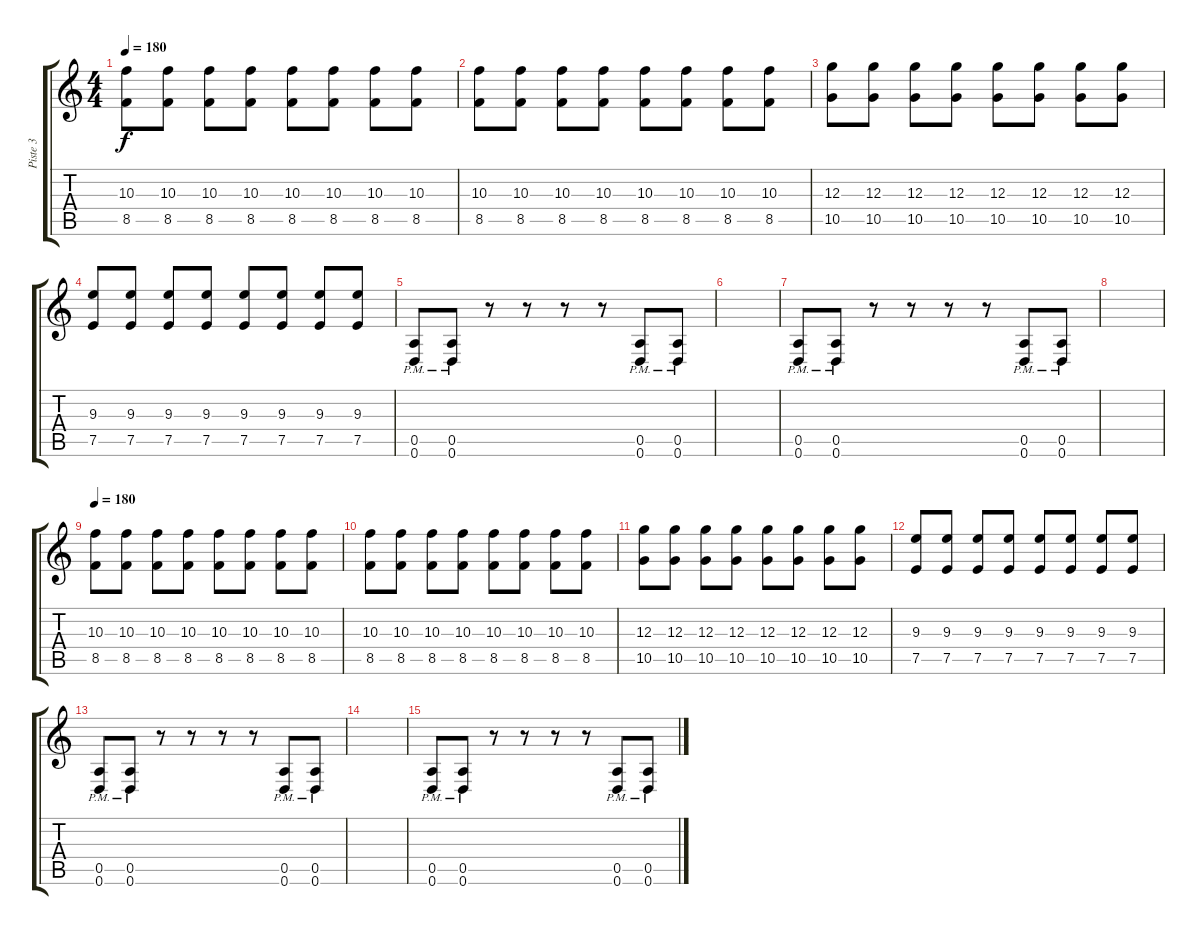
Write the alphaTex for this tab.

\track ("Piste 3" "Piste 3") {instrument distortionguitar}
\staff {score tabs}
\tuning (E4 B3 G3 D3 A2 D2) {hide}
\ts (4 4)
\tempo 180
\clef g2
\ks c
(10.3 8.5).8{dy f volume 10} (10.3 8.5).8 (10.3 8.5).8 (10.3 8.5).8 (10.3 8.5).8 (10.3 8.5).8 (10.3 8.5).8 (10.3 8.5).8 |
(10.3 8.5).8 (10.3 8.5).8 (10.3 8.5).8 (10.3 8.5).8 (10.3 8.5).8 (10.3 8.5).8 (10.3 8.5).8 (10.3 8.5).8 |
(12.3 10.5).8 (12.3 10.5).8 (12.3 10.5).8 (12.3 10.5).8 (12.3 10.5).8 (12.3 10.5).8 (12.3 10.5).8 (12.3 10.5).8 |
(9.3 7.5).8 (9.3 7.5).8 (9.3 7.5).8 (9.3 7.5).8 (9.3 7.5).8 (9.3 7.5).8 (9.3 7.5).8 (9.3 7.5).8 |
(0.5{pm} 0.6{pm}).8 (0.5{pm} 0.6{pm}).8 r.8 r.8 r.8 r.8 (0.5{pm} 0.6{pm}).8 (0.5{pm} 0.6{pm}).8 |
|
(0.5{pm} 0.6{pm}).8 (0.5{pm} 0.6{pm}).8 r.8 r.8 r.8 r.8 (0.5{pm} 0.6{pm}).8 (0.5{pm} 0.6{pm}).8 |
|
\tempo 180
(10.3 8.5).8 (10.3 8.5).8 (10.3 8.5).8 (10.3 8.5).8 (10.3 8.5).8 (10.3 8.5).8 (10.3 8.5).8 (10.3 8.5).8 |
(10.3 8.5).8 (10.3 8.5).8 (10.3 8.5).8 (10.3 8.5).8 (10.3 8.5).8 (10.3 8.5).8 (10.3 8.5).8 (10.3 8.5).8 |
(12.3 10.5).8 (12.3 10.5).8 (12.3 10.5).8 (12.3 10.5).8 (12.3 10.5).8 (12.3 10.5).8 (12.3 10.5).8 (12.3 10.5).8 |
(9.3 7.5).8 (9.3 7.5).8 (9.3 7.5).8 (9.3 7.5).8 (9.3 7.5).8 (9.3 7.5).8 (9.3 7.5).8 (9.3 7.5).8 |
(0.5{pm} 0.6{pm}).8 (0.5{pm} 0.6{pm}).8 r.8 r.8 r.8 r.8 (0.5{pm} 0.6{pm}).8 (0.5{pm} 0.6{pm}).8 |
|
(0.5{pm} 0.6{pm}).8 (0.5{pm} 0.6{pm}).8 r.8 r.8 r.8 r.8 (0.5{pm} 0.6{pm}).8 (0.5{pm} 0.6{pm}).8
